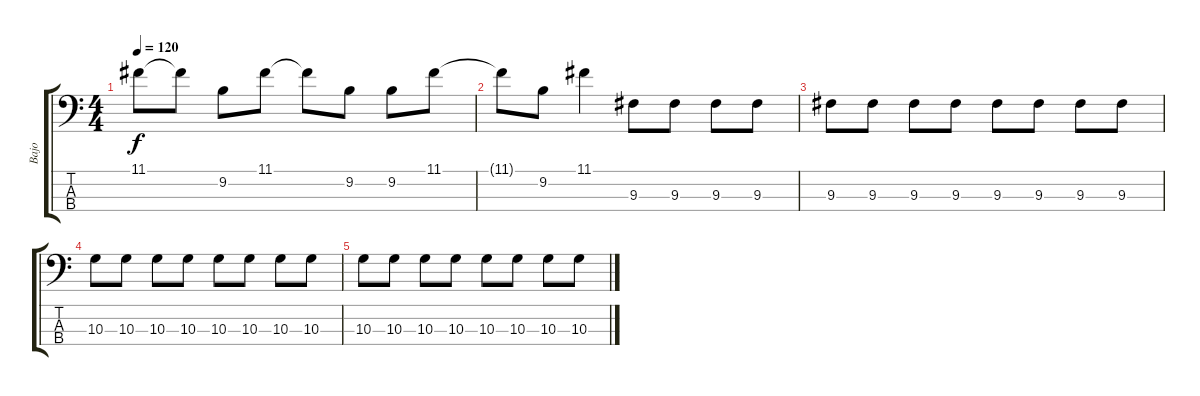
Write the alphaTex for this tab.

\track ("Bajo" "Bajo") {instrument electricbasspick}
\staff {score tabs}
\tuning (G2 D2 A1 E1) {hide}
\ts (4 4)
\tempo 120
\clef f4
\ks c
11.1.8{dy f} 11.1{t}.8 9.2.8 11.1.8 11.1{t}.8 9.2.8 9.2.8 11.1.8 |
11.1{t}.8 9.2.8 11.1.4 9.3.8 9.3.8 9.3.8 9.3.8 |
9.3.8 9.3.8 9.3.8 9.3.8 9.3.8 9.3.8 9.3.8 9.3.8 |
10.3.8 10.3.8 10.3.8 10.3.8 10.3.8 10.3.8 10.3.8 10.3.8 |
10.3.8 10.3.8 10.3.8 10.3.8 10.3.8 10.3.8 10.3.8 10.3.8
